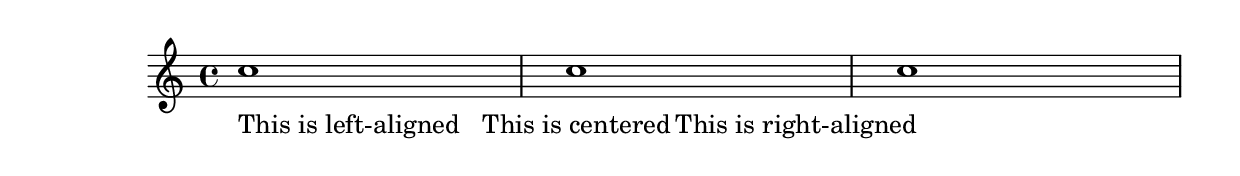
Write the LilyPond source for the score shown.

%% DO NOT EDIT this file manually; it is automatically
%% generated from LSR http://lsr.di.unimi.it
%% Make any changes in LSR itself, or in Documentation/snippets/new/ ,
%% and then run scripts/auxiliar/makelsr.py
%%
%% This file is in the public domain.
\version "2.18.0"

\header {
  lsrtags = "really-simple, text, vocal-music"

  texidoc = "
Horizontal alignment for lyrics can be set by overriding the
@code{self-alignment-X} property of the @code{LyricText} object.
@code{#-1} is left, @code{#0} is center and @code{#1} is right;
however, you can use @code{#LEFT}, @code{#CENTER} and @code{#RIGHT} as
well.

"
  doctitle = "Lyrics alignment"
} % begin verbatim

\layout { ragged-right = ##f }
\relative c'' {
  c1
  c1
  c1
}
\addlyrics {
  \once \override LyricText.self-alignment-X = #LEFT
  "This is left-aligned"
  \once \override LyricText.self-alignment-X = #CENTER
  "This is centered"
  \once \override LyricText.self-alignment-X = #1
  "This is right-aligned"
}
